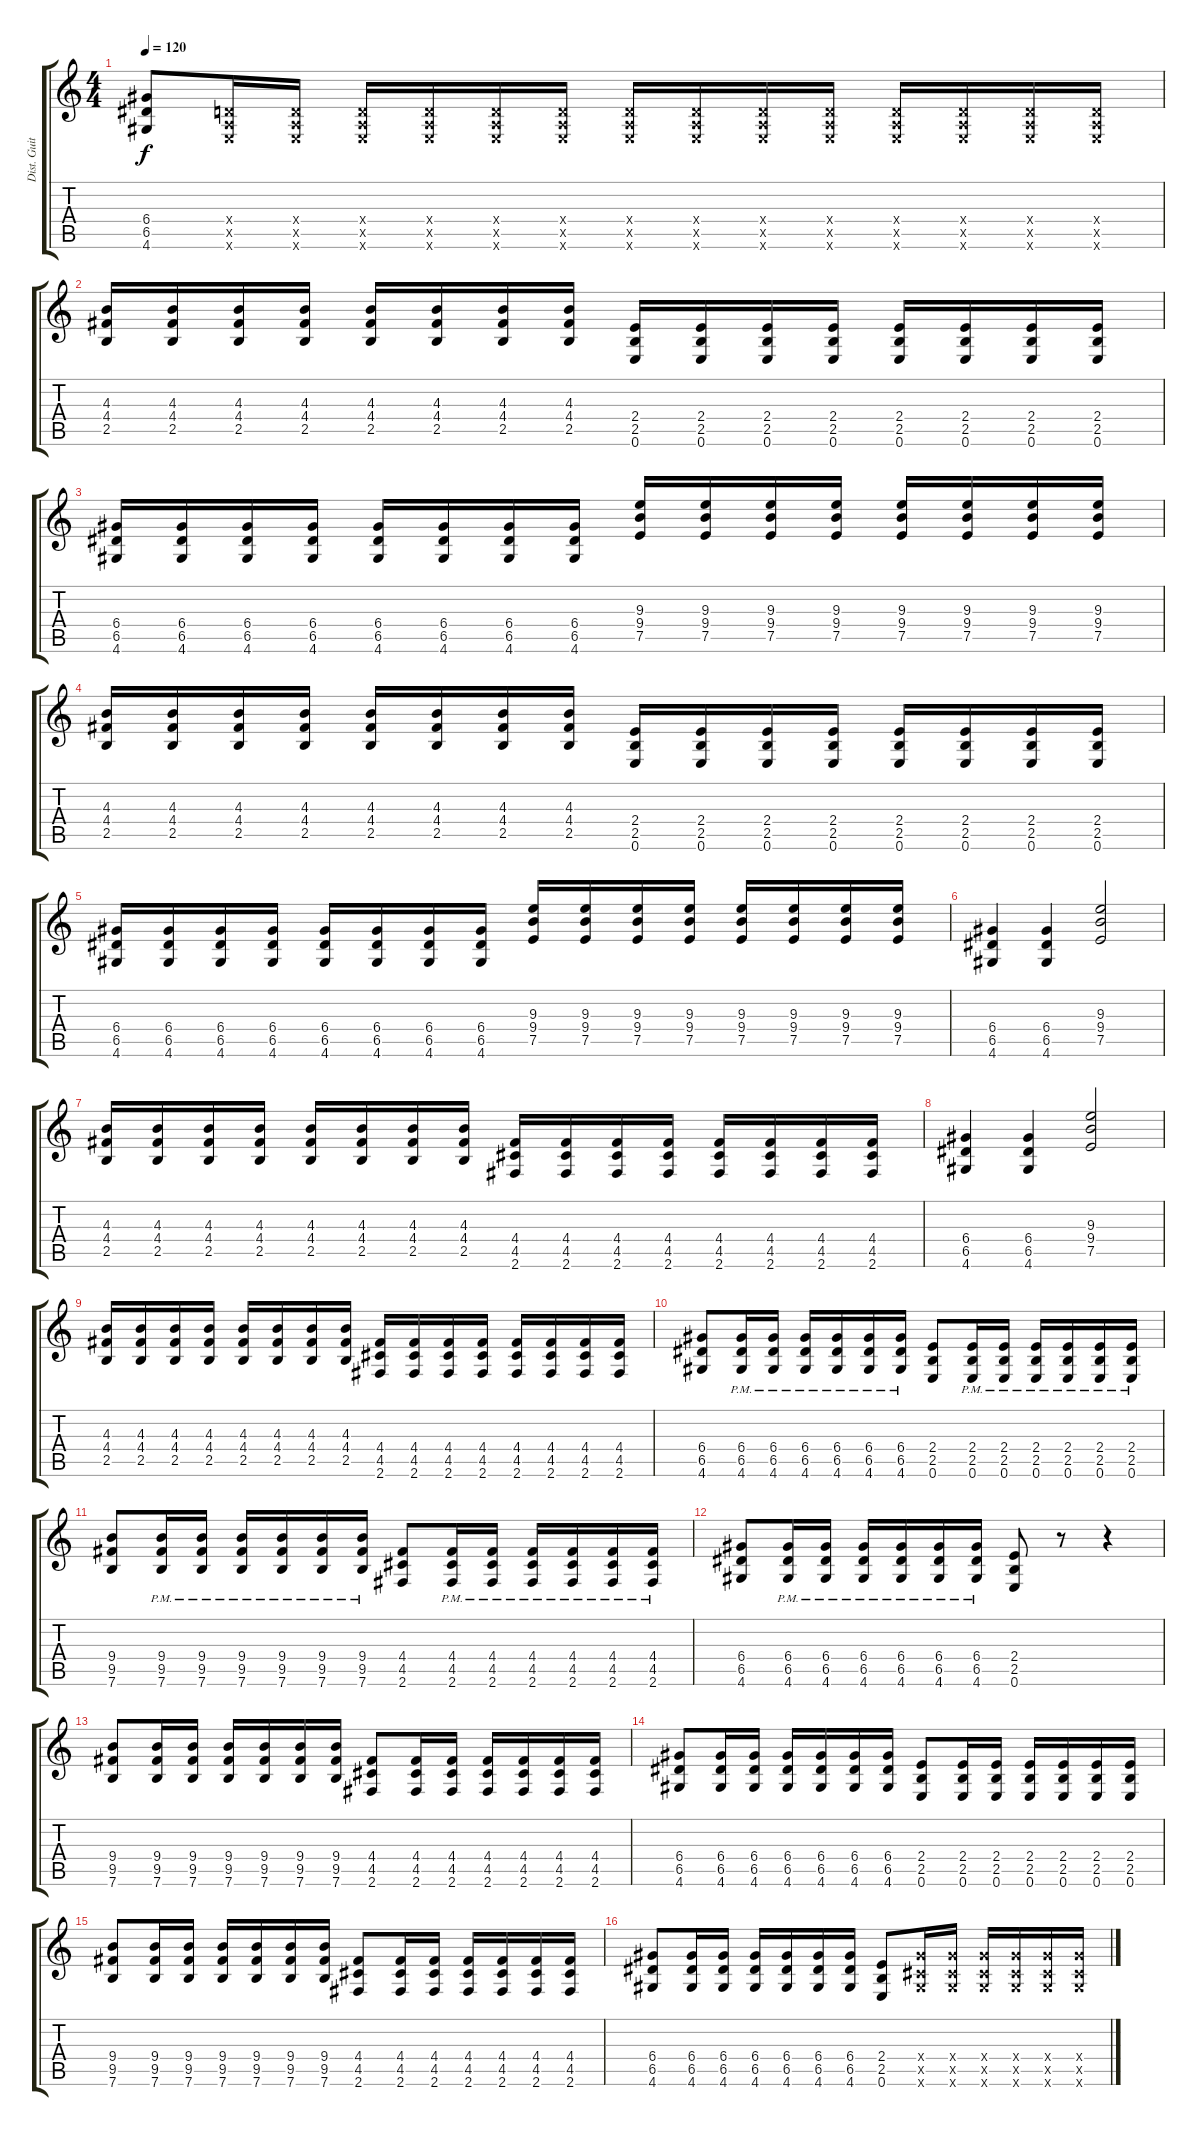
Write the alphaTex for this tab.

\track ("Dist. Guitar" "Dist. Guit") {instrument distortionguitar}
\staff {score tabs}
\tuning (E4 B3 G3 D3 A2 E2) {hide}
\ts (4 4)
\tempo 120
\clef g2
\ks c
(6.4 6.5 4.6).8{dy f} (0.4{x} 0.5{x} 0.6{x}).16 (0.4{x} 0.5{x} 0.6{x}).16 (0.4{x} 0.5{x} 0.6{x}).16 (0.4{x} 0.5{x} 0.6{x}).16 (0.4{x} 0.5{x} 0.6{x}).16 (0.4{x} 0.5{x} 0.6{x}).16 (0.4{x} 0.5{x} 0.6{x}).16 (0.4{x} 0.5{x} 0.6{x}).16 (0.4{x} 0.5{x} 0.6{x}).16 (0.4{x} 0.5{x} 0.6{x}).16 (0.4{x} 0.5{x} 0.6{x}).16 (0.4{x} 0.5{x} 0.6{x}).16 (0.4{x} 0.5{x} 0.6{x}).16 (0.4{x} 0.5{x} 0.6{x}).16 |
(4.3 4.4 2.5).16 (4.3 4.4 2.5).16 (4.3 4.4 2.5).16 (4.3 4.4 2.5).16 (4.3 4.4 2.5).16 (4.3 4.4 2.5).16 (4.3 4.4 2.5).16 (4.3 4.4 2.5).16 (2.4 2.5 0.6).16 (2.4 2.5 0.6).16 (2.4 2.5 0.6).16 (2.4 2.5 0.6).16 (2.4 2.5 0.6).16 (2.4 2.5 0.6).16 (2.4 2.5 0.6).16 (2.4 2.5 0.6).16 |
(6.4 6.5 4.6).16 (6.4 6.5 4.6).16 (6.4 6.5 4.6).16 (6.4 6.5 4.6).16 (6.4 6.5 4.6).16 (6.4 6.5 4.6).16 (6.4 6.5 4.6).16 (6.4 6.5 4.6).16 (9.3 9.4 7.5).16 (9.3 9.4 7.5).16 (9.3 9.4 7.5).16 (9.3 9.4 7.5).16 (9.3 9.4 7.5).16 (9.3 9.4 7.5).16 (9.3 9.4 7.5).16 (9.3 9.4 7.5).16 |
(4.3 4.4 2.5).16 (4.3 4.4 2.5).16 (4.3 4.4 2.5).16 (4.3 4.4 2.5).16 (4.3 4.4 2.5).16 (4.3 4.4 2.5).16 (4.3 4.4 2.5).16 (4.3 4.4 2.5).16 (2.4 2.5 0.6).16 (2.4 2.5 0.6).16 (2.4 2.5 0.6).16 (2.4 2.5 0.6).16 (2.4 2.5 0.6).16 (2.4 2.5 0.6).16 (2.4 2.5 0.6).16 (2.4 2.5 0.6).16 |
(6.4 6.5 4.6).16 (6.4 6.5 4.6).16 (6.4 6.5 4.6).16 (6.4 6.5 4.6).16 (6.4 6.5 4.6).16 (6.4 6.5 4.6).16 (6.4 6.5 4.6).16 (6.4 6.5 4.6).16 (9.3 9.4 7.5).16 (9.3 9.4 7.5).16 (9.3 9.4 7.5).16 (9.3 9.4 7.5).16 (9.3 9.4 7.5).16 (9.3 9.4 7.5).16 (9.3 9.4 7.5).16 (9.3 9.4 7.5).16 |
(6.4 6.5 4.6).4 (6.4 6.5 4.6).4 (9.3 9.4 7.5).2 |
(4.3 4.4 2.5).16 (4.3 4.4 2.5).16 (4.3 4.4 2.5).16 (4.3 4.4 2.5).16 (4.3 4.4 2.5).16 (4.3 4.4 2.5).16 (4.3 4.4 2.5).16 (4.3 4.4 2.5).16 (4.4 4.5 2.6).16 (4.4 4.5 2.6).16 (4.4 4.5 2.6).16 (4.4 4.5 2.6).16 (4.4 4.5 2.6).16 (4.4 4.5 2.6).16 (4.4 4.5 2.6).16 (4.4 4.5 2.6).16 |
(6.4 6.5 4.6).4 (6.4 6.5 4.6).4 (9.3 9.4 7.5).2 |
(4.3 4.4 2.5).16 (4.3 4.4 2.5).16 (4.3 4.4 2.5).16 (4.3 4.4 2.5).16 (4.3 4.4 2.5).16 (4.3 4.4 2.5).16 (4.3 4.4 2.5).16 (4.3 4.4 2.5).16 (4.4 4.5 2.6).16 (4.4 4.5 2.6).16 (4.4 4.5 2.6).16 (4.4 4.5 2.6).16 (4.4 4.5 2.6).16 (4.4 4.5 2.6).16 (4.4 4.5 2.6).16 (4.4 4.5 2.6).16 |
(6.4 6.5 4.6).8 (6.4{pm} 6.5{pm} 4.6{pm}).16 (6.4{pm} 6.5{pm} 4.6{pm}).16 (6.4{pm} 6.5{pm} 4.6{pm}).16 (6.4{pm} 6.5{pm} 4.6{pm}).16 (6.4{pm} 6.5{pm} 4.6{pm}).16 (6.4{pm} 6.5{pm} 4.6{pm}).16 (2.4 2.5 0.6).8 (2.4{pm} 2.5{pm} 0.6{pm}).16 (2.4{pm} 2.5{pm} 0.6{pm}).16 (2.4{pm} 2.5{pm} 0.6{pm}).16 (2.4{pm} 2.5{pm} 0.6{pm}).16 (2.4{pm} 2.5{pm} 0.6{pm}).16 (2.4{pm} 2.5{pm} 0.6{pm}).16 |
(9.4 9.5 7.6).8 (9.4{pm} 9.5{pm} 7.6{pm}).16 (9.4{pm} 9.5{pm} 7.6{pm}).16 (9.4{pm} 9.5{pm} 7.6{pm}).16 (9.4{pm} 9.5{pm} 7.6{pm}).16 (9.4{pm} 9.5{pm} 7.6{pm}).16 (9.4{pm} 9.5{pm} 7.6{pm}).16 (4.4 4.5 2.6).8 (4.4{pm} 4.5{pm} 2.6{pm}).16 (4.4{pm} 4.5{pm} 2.6{pm}).16 (4.4{pm} 4.5{pm} 2.6{pm}).16 (4.4{pm} 4.5{pm} 2.6{pm}).16 (4.4{pm} 4.5{pm} 2.6{pm}).16 (4.4{pm} 4.5{pm} 2.6{pm}).16 |
(6.4 6.5 4.6).8 (6.4{pm} 6.5{pm} 4.6{pm}).16 (6.4{pm} 6.5{pm} 4.6{pm}).16 (6.4{pm} 6.5{pm} 4.6{pm}).16 (6.4{pm} 6.5{pm} 4.6{pm}).16 (6.4{pm} 6.5{pm} 4.6{pm}).16 (6.4{pm} 6.5{pm} 4.6{pm}).16 (2.4 2.5 0.6).8 r.8 r.4 |
(9.4 9.5 7.6).8 (9.4 9.5 7.6).16 (9.4 9.5 7.6).16 (9.4 9.5 7.6).16 (9.4 9.5 7.6).16 (9.4 9.5 7.6).16 (9.4 9.5 7.6).16 (4.4 4.5 2.6).8 (4.4 4.5 2.6).16 (4.4 4.5 2.6).16 (4.4 4.5 2.6).16 (4.4 4.5 2.6).16 (4.4 4.5 2.6).16 (4.4 4.5 2.6).16 |
(6.4 6.5 4.6).8 (6.4 6.5 4.6).16 (6.4 6.5 4.6).16 (6.4 6.5 4.6).16 (6.4 6.5 4.6).16 (6.4 6.5 4.6).16 (6.4 6.5 4.6).16 (2.4 2.5 0.6).8 (2.4 2.5 0.6).16 (2.4 2.5 0.6).16 (2.4 2.5 0.6).16 (2.4 2.5 0.6).16 (2.4 2.5 0.6).16 (2.4 2.5 0.6).16 |
(9.4 9.5 7.6).8 (9.4 9.5 7.6).16 (9.4 9.5 7.6).16 (9.4 9.5 7.6).16 (9.4 9.5 7.6).16 (9.4 9.5 7.6).16 (9.4 9.5 7.6).16 (4.4 4.5 2.6).8 (4.4 4.5 2.6).16 (4.4 4.5 2.6).16 (4.4 4.5 2.6).16 (4.4 4.5 2.6).16 (4.4 4.5 2.6).16 (4.4 4.5 2.6).16 |
(6.4 6.5 4.6).8 (6.4 6.5 4.6).16 (6.4 6.5 4.6).16 (6.4 6.5 4.6).16 (6.4 6.5 4.6).16 (6.4 6.5 4.6).16 (6.4 6.5 4.6).16 (2.4 2.5 0.6).8 (6.4{x} 4.5{x} 4.6{x}).16 (6.4{x} 4.5{x} 4.6{x}).16 (6.4{x} 4.5{x} 4.6{x}).16 (6.4{x} 4.5{x} 4.6{x}).16 (6.4{x} 4.5{x} 4.6{x}).16 (6.4{x} 4.5{x} 4.6{x}).16
